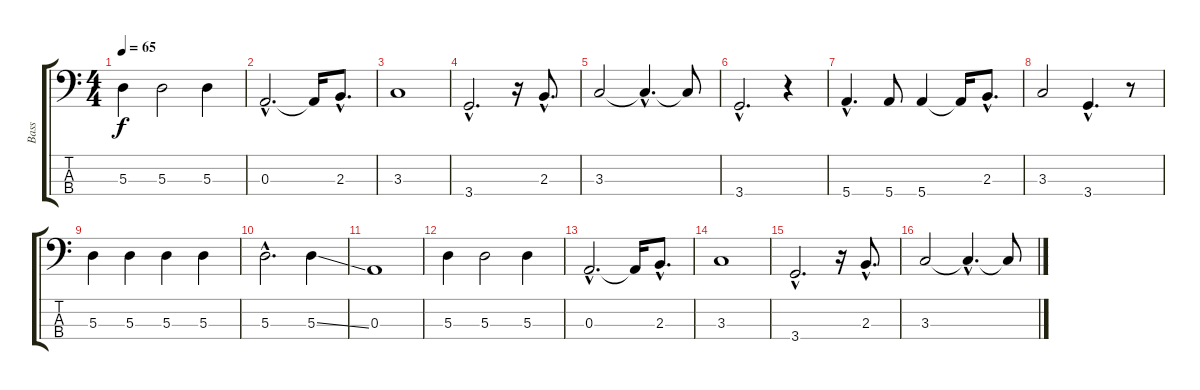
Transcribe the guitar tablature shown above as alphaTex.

\track ("Bass" "Bass") {instrument electricbassfinger}
\staff {score tabs}
\tuning (G2 D2 A1 E1) {hide}
\ts (4 4)
\tempo 65
\clef f4
\ks c
5.3.4{dy f} 5.3.2 5.3.4 |
0.3{hac}.2{d} 0.3{t}.16 2.3{hac}.8{d} |
3.3.1 |
3.4{hac}.2{d} r.16 2.3{hac}.8{d} |
3.3.2 3.3{hac t}.4{d} 3.3{t}.8 |
3.4{hac}.2{d} r.4 |
5.4{hac}.4{d} 5.4.8 5.4.4 5.4{t}.16 2.3{hac}.8{d} |
3.3.2 3.4{hac}.4{d} r.8 |
5.3.4 5.3.4 5.3.4 5.3.4 |
5.3{hac}.2{d} 5.3{ss}.4 |
0.3.1 |
5.3.4 5.3.2 5.3.4 |
0.3{hac}.2{d} 0.3{t}.16 2.3{hac}.8{d} |
3.3.1 |
3.4{hac}.2{d} r.16 2.3{hac}.8{d} |
3.3.2 3.3{hac t}.4{d} 3.3{t}.8
